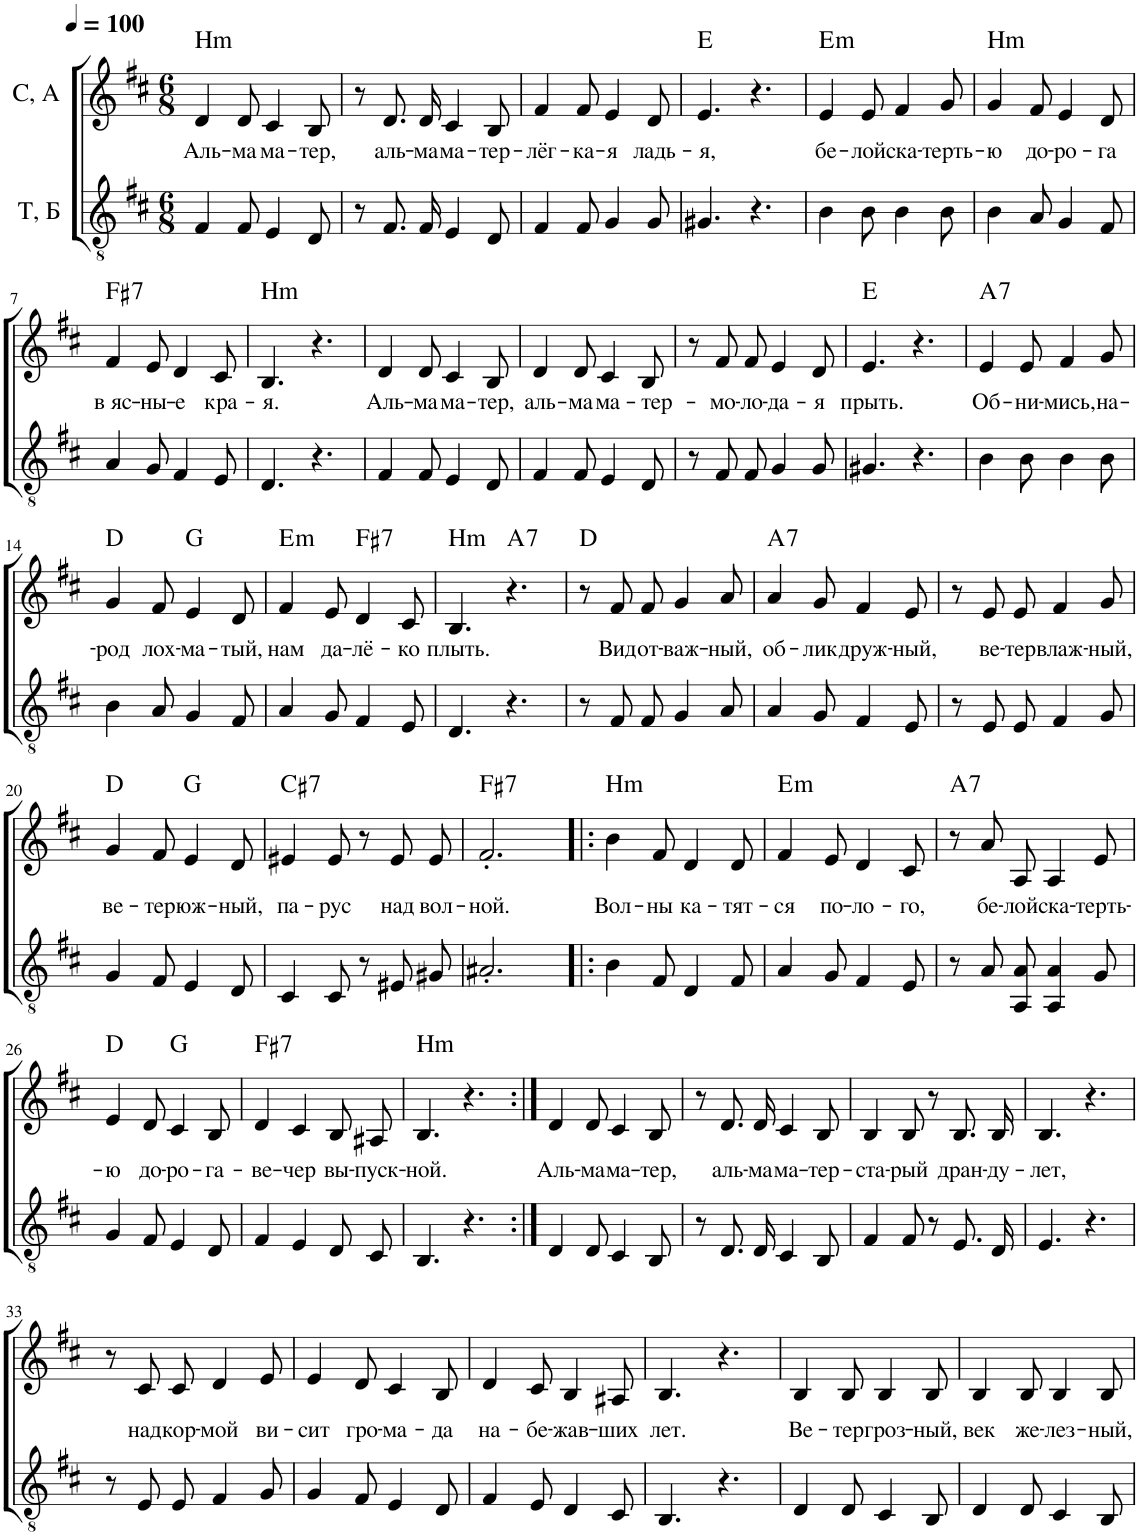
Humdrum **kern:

**kern	**kern	**text	**harte
*part2	*part1	*part1	*part1
*staff2	*staff1	*staff1	*
*I"Т, Б	*I"С, А	*	*
*clefGv2	*clefG2	*	*
*	*Trd4c7	*	*
*k[f#c#]	*k[f#c#]	*	*
*M6/8	*M6/8	*	*
*MM100	*MM100	*	*
=1	=1	=1	=1
!	!	!LO:LY:b	!LO:H:kt=Hm
4F#/	4d/	Аль-	N
!	!	!LO:LY:b	!
8F#/	8d/	-ма	.
!	!	!LO:LY:b	!
4E/	4c#/	ма-	.
!	!	!LO:LY:b	!
8D/	8B/	-тер,	.
=2	=2	=2	=2
8r	8r	.	.
!	!	!LO:LY:b	!
8.F#/L	8.d/L	аль-	.
!	!	!LO:LY:b	!
16F#/Jk	16d/Jk	-ма	.
!	!	!LO:LY:b	!
4E/	4c#/	ма-	.
!	!	!LO:LY:b	!
8D/	8B/	-тер-	.
=3	=3	=3	=3
!	!	!LO:LY:b	!
4F#/	4f#/	-лёг-	.
!	!	!LO:LY:b	!
8F#/	8f#/	-ка-	.
!	!	!LO:LY:b	!
4G/	4e/	-я	.
!	!	!LO:LY:b	!
8G/	8d/	ладь-	.
=4	=4	=4	=4
!	!	!LO:LY:b	!
4.G#X/	4.e/	-я,	E:maj
4.r	4.r	.	.
=5	=5	=5	=5
!	!	!LO:LY:b	!LO:H:kt=m
4B\	4e/	бе-	E:min
!	!	!LO:LY:b	!
8B\	8e/	-лой	.
!	!	!LO:LY:b	!
4B\	4f#/	ска-	.
!	!	!LO:LY:b	!
8B\	8g/	-терть-	.
=6	=6	=6	=6
!	!	!LO:LY:b	!LO:H:kt=Hm
4B\	4g/	-ю	N
!	!	!LO:LY:b	!
8A/	8f#/	до-	.
!	!	!LO:LY:b	!
4G/	4e/	-ро-	.
!	!	!LO:LY:b	!
8F#/	8d/	-га	.
!!LO:LB:g=z
=7	=7	=7	=7
!	!	!LO:LY:b	!LO:H:kt=7
4A/	4f#/	в яс-	F#:7
!	!	!LO:LY:b	!
8G/	8e/	-ны-	.
!	!	!LO:LY:b	!
4F#/	4d/	-е	.
!	!	!LO:LY:b	!
8E/	8c#/	кра-	.
=8	=8	=8	=8
!	!	!LO:LY:b	!LO:H:kt=Hm
4.D/	4.B/	-я.	N
4.r	4.r	.	.
=9	=9	=9	=9
!	!	!LO:LY:b	!
4F#/	4d/	Аль-	.
!	!	!LO:LY:b	!
8F#/	8d/	-ма	.
!	!	!LO:LY:b	!
4E/	4c#/	ма-	.
!	!	!LO:LY:b	!
8D/	8B/	-тер,	.
=10	=10	=10	=10
!	!	!LO:LY:b	!
4F#/	4d/	аль-	.
!	!	!LO:LY:b	!
8F#/	8d/	-ма	.
!	!	!LO:LY:b	!
4E/	4c#/	ма-	.
!	!	!LO:LY:b	!
8D/	8B/	-тер-	.
=11	=11	=11	=11
8r	8r	.	.
!	!	!LO:LY:b	!
8F#/L	8f#/L	-мо-	.
!	!	!LO:LY:b	!
8F#/J	8f#/J	-ло-	.
!	!	!LO:LY:b	!
4G/	4e/	-да-	.
!	!	!LO:LY:b	!
8G/	8d/	-я	.
=12	=12	=12	=12
!	!	!LO:LY:b	!
4.G#X/	4.e/	прыть.	E:maj
4.r	4.r	.	.
=13	=13	=13	=13
!	!	!LO:LY:b	!LO:H:kt=7
4B\	4e/	Об-	A:7
!	!	!LO:LY:b	!
8B\	8e/	-ни-	.
!	!	!LO:LY:b	!
4B\	4f#/	-мись,	.
!	!	!LO:LY:b	!
8B\	8g/	на-	.
!!LO:LB:g=z
=14	=14	=14	=14
!	!	!LO:LY:b	!
4B\	4g/	-род	D:maj
!	!	!LO:LY:b	!
8A/	8f#/	лох-	.
!	!	!LO:LY:b	!
4G/	4e/	-ма-	G:maj
!	!	!LO:LY:b	!
8F#/	8d/	-тый,	.
=15	=15	=15	=15
!	!	!LO:LY:b	!LO:H:kt=m
4A/	4f#/	нам	E:min
!	!	!LO:LY:b	!
8G/	8e/	да-	.
!	!	!LO:LY:b	!LO:H:kt=7
4F#/	4d/	-лё-	F#:7
!	!	!LO:LY:b	!
8E/	8c#/	-ко	.
=16	=16	=16	=16
!	!	!LO:LY:b	!LO:H:kt=Hm
4.D/	4.B/	плыть.	N
!	!	!	!LO:H:kt=7
4.r	4.r	.	A:7
=17	=17	=17	=17
8r	8r	.	D:maj
!	!	!LO:LY:b	!
8F#/L	8f#/L	Вид	.
!	!	!LO:LY:b	!
8F#/J	8f#/J	от-	.
!	!	!LO:LY:b	!
4G/	4g/	-важ-	.
!	!	!LO:LY:b	!
8A/	8a/	-ный,	.
=18	=18	=18	=18
!	!	!LO:LY:b	!LO:H:kt=7
4A/	4a/	об-	A:7
!	!	!LO:LY:b	!
8G/	8g/	-лик	.
!	!	!LO:LY:b	!
4F#/	4f#/	друж-	.
!	!	!LO:LY:b	!
8E/	8e/	-ный,	.
=19	=19	=19	=19
8r	8r	.	.
!	!	!LO:LY:b	!
8E/L	8e/L	ве-	.
!	!	!LO:LY:b	!
8E/J	8e/J	-тер	.
!	!	!LO:LY:b	!
4F#/	4f#/	влаж-	.
!	!	!LO:LY:b	!
8G/	8g/	-ный,	.
!!LO:LB:g=z
=20	=20	=20	=20
!	!	!LO:LY:b	!
4G/	4g/	ве-	D:maj
!	!	!LO:LY:b	!
8F#/	8f#/	-тер	.
!	!	!LO:LY:b	!
4E/	4e/	юж-	G:maj
!	!	!LO:LY:b	!
8D/	8d/	-ный,	.
=21	=21	=21	=21
!	!	!LO:LY:b	!LO:H:kt=7
4C#/	4e#X/	па-	C#:7
!	!	!LO:LY:b	!
8C#/	8e#/	-рус	.
8r	8r	.	.
!	!	!LO:LY:b	!
8E#X/L	8e#/L	над	.
!	!	!LO:LY:b	!
8G#X/J	8e#/J	вол-	.
=22	=22	=22	=22
!	!	!LO:LY:b	!LO:H:kt=7
2.A#X'/	2.f#'/	-ной.	F#:7
=23!|:	=23!|:	=23!|:	=23!|:
!	!	!LO:LY:b	!LO:H:kt=Hm
4B\	4b\	Вол-	N
!	!	!LO:LY:b	!
8F#/	8f#/	-ны	.
!	!	!LO:LY:b	!
4D/	4d/	ка-	.
!	!	!LO:LY:b	!
8F#/	8d/	-тят-	.
=24	=24	=24	=24
!	!	!LO:LY:b	!LO:H:kt=m
4A/	4f#/	-ся	E:min
!	!	!LO:LY:b	!
8G/	8e/	по-	.
!	!	!LO:LY:b	!
4F#/	4d/	-ло-	.
!	!	!LO:LY:b	!
8E/	8c#/	-го,	.
=25	=25	=25	=25
!	!	!	!LO:H:kt=7
8r	8r	.	A:7
!	!	!LO:LY:b	!
8A/L	8a/L	бе-	.
!	!	!LO:LY:b	!
8AA/ 8A/J	8A/J	-лой	.
!	!	!LO:LY:b	!
4AA/ 4A/	4A/	ска-	.
!	!	!LO:LY:b	!
8G/	8e/	-терть-	.
!!LO:LB:g=z
=26	=26	=26	=26
!	!	!LO:LY:b	!
4G/	4e/	-ю	D:maj
!	!	!LO:LY:b	!
8F#/	8d/	до-	.
!	!	!LO:LY:b	!
4E/	4c#/	-ро-	G:maj
!	!	!LO:LY:b	!
8D/	8B/	-га-	.
=27	=27	=27	=27
!	!	!LO:LY:b	!LO:H:kt=7
4F#/	4d/	-ве-	F#:7
!	!	!LO:LY:b	!
4E/	4c#/	-чер	.
!	!	!LO:LY:b	!
8D/L	8B/L	вы-	.
!	!	!LO:LY:b	!
8C#/J	8A#X/J	-пуск-	.
=28	=28	=28	=28
!	!	!LO:LY:b	!LO:H:kt=Hm
4.BB/	4.B/	-ной.	N
4.r	4.r	.	.
=29:|!	=29:|!	=29:|!	=29:|!
!	!	!LO:LY:b	!
4D/	4d/	Аль-	.
!	!	!LO:LY:b	!
8D/	8d/	-ма	.
!	!	!LO:LY:b	!
4C#/	4c#/	ма-	.
!	!	!LO:LY:b	!
8BB/	8B/	-тер,	.
=30	=30	=30	=30
8r	8r	.	.
!	!	!LO:LY:b	!
8.D/L	8.d/L	аль-	.
!	!	!LO:LY:b	!
16D/Jk	16d/Jk	-ма	.
!	!	!LO:LY:b	!
4C#/	4c#/	ма-	.
!	!	!LO:LY:b	!
8BB/	8B/	-тер-	.
=31	=31	=31	=31
!	!	!LO:LY:b	!
4F#/	4B/	-ста-	.
!	!	!LO:LY:b	!
8F#/	8B/	-рый	.
8r	8r	.	.
!	!	!LO:LY:b	!
8.E/L	8.B/L	дран-	.
!	!	!LO:LY:b	!
16D/Jk	16B/Jk	-ду-	.
=32	=32	=32	=32
!	!	!LO:LY:b	!
4.E/	4.B/	-лет,	.
4.r	4.r	.	.
!!LO:LB:g=z
=33	=33	=33	=33
8r	8r	.	.
!	!	!LO:LY:b	!
8E/L	8c#/L	над	.
!	!	!LO:LY:b	!
8E/J	8c#/J	кор-	.
!	!	!LO:LY:b	!
4F#/	4d/	-мой	.
!	!	!LO:LY:b	!
8G/	8e/	ви-	.
=34	=34	=34	=34
!	!	!LO:LY:b	!
4G/	4e/	-сит	.
!	!	!LO:LY:b	!
8F#/	8d/	гро-	.
!	!	!LO:LY:b	!
4E/	4c#/	-ма-	.
!	!	!LO:LY:b	!
8D/	8B/	-да	.
=35	=35	=35	=35
!	!	!LO:LY:b	!
4F#/	4d/	на-	.
!	!	!LO:LY:b	!
8E/	8c#/	-бе-	.
!	!	!LO:LY:b	!
4D/	4B/	-жав-	.
!	!	!LO:LY:b	!
8C#/	8A#X/	-ших	.
=36	=36	=36	=36
!	!	!LO:LY:b	!
4.BB/	4.B/	лет.	.
4.r	4.r	.	.
=37	=37	=37	=37
!	!	!LO:LY:b	!
4D/	4B/	Ве-	.
!	!	!LO:LY:b	!
8D/	8B/	-тер	.
!	!	!LO:LY:b	!
4C#/	4B/	гроз-	.
!	!	!LO:LY:b	!
8BB/	8B/	-ный,	.
=38	=38	=38	=38
!	!	!LO:LY:b	!
4D/	4B/	век	.
!	!	!LO:LY:b	!
8D/	8B/	же-	.
!	!	!LO:LY:b	!
4C#/	4B/	-лез-	.
!	!	!LO:LY:b	!
8BB/	8B/	-ный,	.
=	=	=	=
*-	*-	*-	*-
